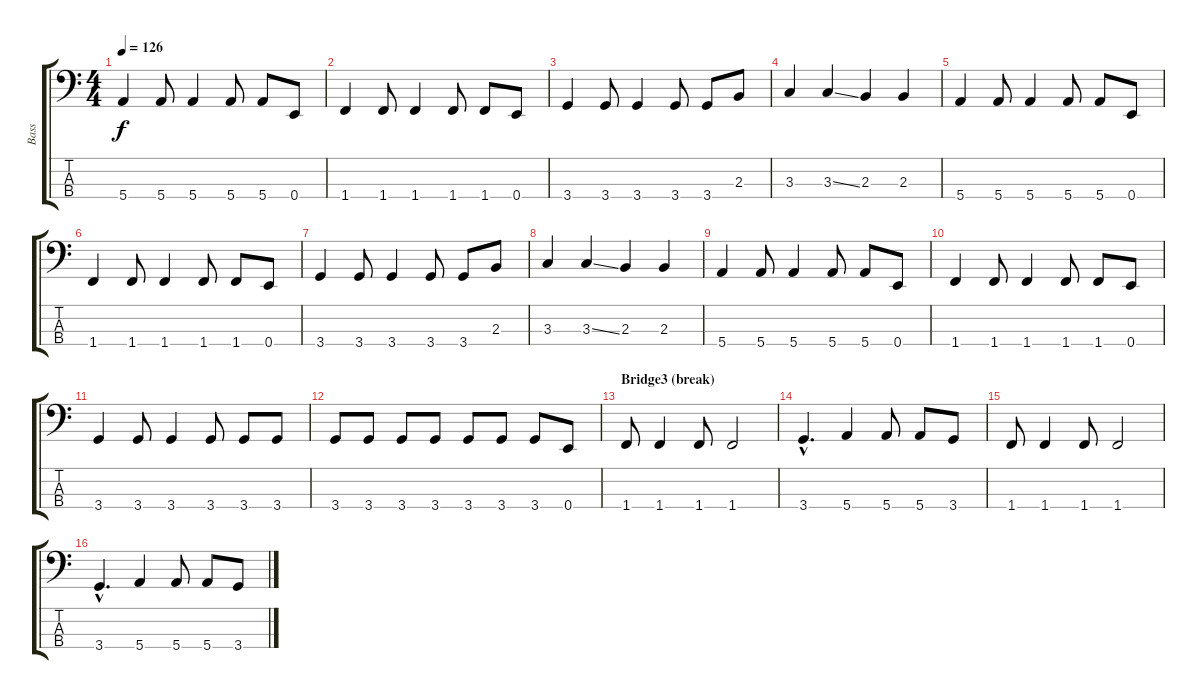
\track ("Bass" "Bass") {instrument electricbasspick}
\staff {score tabs}
\tuning (G2 D2 A1 E1) {hide}
\ts (4 4)
\tempo 126
\clef f4
\ks c
5.4.4{dy f} 5.4.8 5.4.4 5.4.8 5.4.8 0.4.8 |
1.4.4 1.4.8 1.4.4 1.4.8 1.4.8 0.4.8 |
3.4.4 3.4.8 3.4.4 3.4.8 3.4.8 2.3.8 |
3.3.4 3.3{ss}.4 2.3.4 2.3.4 |
5.4.4 5.4.8 5.4.4 5.4.8 5.4.8 0.4.8 |
1.4.4 1.4.8 1.4.4 1.4.8 1.4.8 0.4.8 |
3.4.4 3.4.8 3.4.4 3.4.8 3.4.8 2.3.8 |
3.3.4 3.3{ss}.4 2.3.4 2.3.4 |
5.4.4 5.4.8 5.4.4 5.4.8 5.4.8 0.4.8 |
1.4.4 1.4.8 1.4.4 1.4.8 1.4.8 0.4.8 |
3.4.4 3.4.8 3.4.4 3.4.8 3.4.8 3.4.8 |
3.4.8 3.4.8 3.4.8 3.4.8 3.4.8 3.4.8 3.4.8 0.4.8 |
\section ("" "Bridge3 (break)")
1.4.8 1.4.4 1.4.8 1.4.2 |
3.4{hac}.4{d} 5.4.4 5.4.8 5.4.8 3.4.8 |
1.4.8 1.4.4 1.4.8 1.4.2 |
3.4{hac}.4{d} 5.4.4 5.4.8 5.4.8 3.4.8
